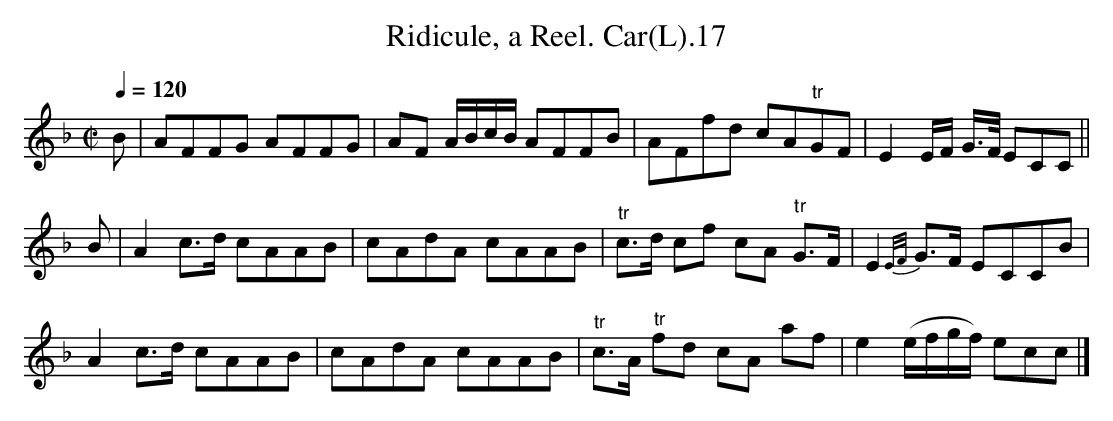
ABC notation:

X:1
T:Ridicule, a Reel. Car(L).17
M:C|
L:1/8
Q:1/4=120
K:F
B|AFFG AFFG|AF A/B/c/B/ AFFB|AFfd cA"^tr"GF|E2E/F/ G3//F// ECC||
B|A2c>d cAAB|cAdA cAAB|"^tr"c>d cf cA "^tr"G>F|E2{E/F/}G>F ECCB|
A2c>d cAAB|cAdA cAAB|"^tr"c>A "^tr"fd cA af|e2 (e/f/g/f/) ecc|]
